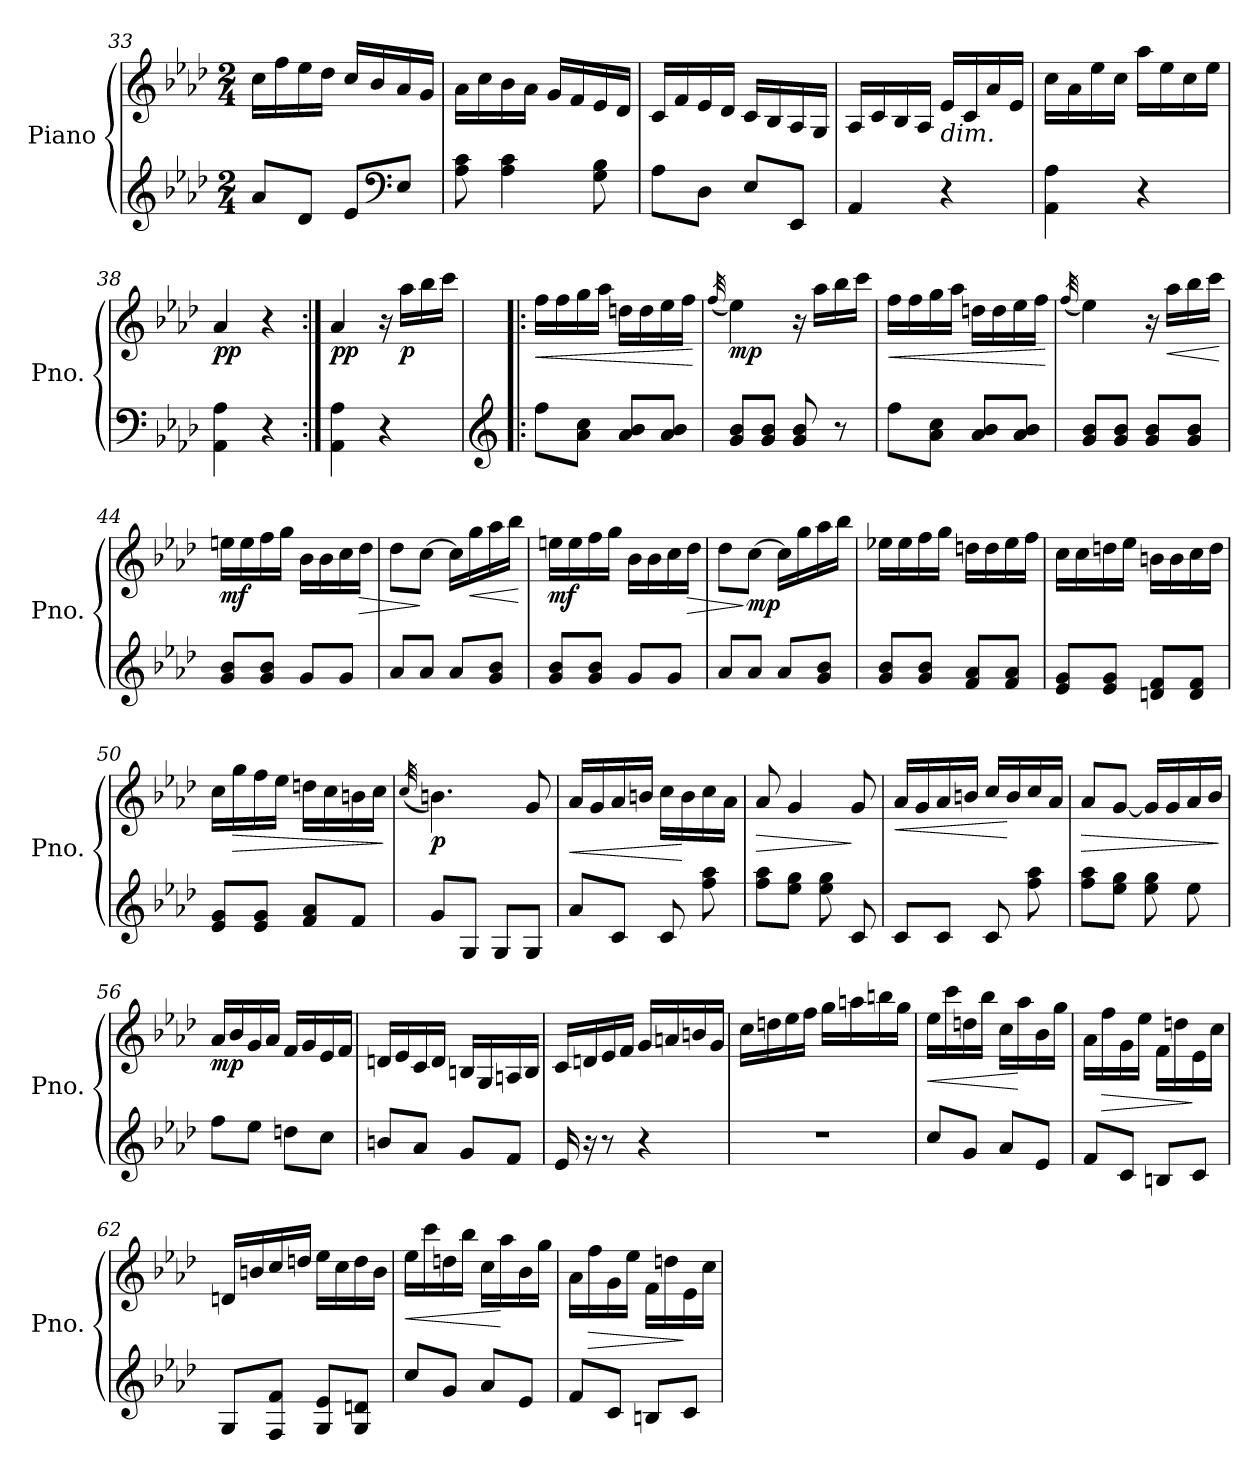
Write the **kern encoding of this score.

**kern	**kern	**dynam
*part1	*part1	*part1
*staff2	*staff1	*staff1/2
*I"Piano	*	*
*I'Pno.	*	*
!!LO:LB:g=z
*clefG2	*clefG2	*
*k[b-e-a-d-]	*k[b-e-a-d-]	*
*M2/4	*M2/4	*
=33	=33	=33
8a-/L	16cc\LL	.
.	16ff\	.
8d-/J	16ee-\	.
.	16dd-\JJ	.
8e-/L	16cc/LL	.
.	16b-/	.
*clefF4	*	*
8E-/J	16a-/	.
.	16g/JJ	.
=34	=34	=34
8A-\ 8c\	16a-\LL	.
.	16cc\	.
4A-\ 4c\	16b-\	.
.	16a-\JJ	.
.	16g/LL	.
.	16f/	.
8G\ 8B-\	16e-/	.
.	16d-/JJ	.
=35	=35	=35
8A-\L	16c/LL	.
.	16f/	.
8D-\J	16e-/	.
.	16d-/JJ	.
8E-/L	16c/LL	.
.	16B-/	.
8EE-/J	16A-/	.
.	16G/JJ	.
!!LO:LB:g=z
=36	=36	=36
4AA-/	16A-/LL	.
.	16c/	.
.	16B-/	.
.	16A-/JJ	.
!	!LO:TX:b:i:t=dim.	!
4r	16e-/LL	.
.	16c/	.
.	16a-/	.
.	16e-/JJ	.
=37	=37	=37
4AA-\ 4A-\	16cc\LL	.
.	16a-\	.
.	16ee-\	.
.	16cc\JJ	.
4r	16aa-\LL	.
.	16ee-\	.
.	16cc\	.
.	16ee-\JJ	.
=38	=38	=38
!	!	!LO:DY:b
4AA-\ 4A-\	4a-/	pp
4r	4r	.
!!LO:PB:g=z
=39:|!	=39:|!	=39:|!
!	!	!LO:DY:b
4AA-\ 4A-\	4a-/	pp
4r	16r	.
!	!	!LO:DY:b
.	16aa-\LL	p
.	16bb-\	.
.	16ccc\JJ	.
=40!|:	=40!|:	=40!|:
*clefG2	*	*
!	!	!LO:HP:b
8ff\L	16ff\LL	<
.	16ff\	.
8a-\ 8cc\J	16gg\	.
.	16aa-\JJ	.
8a-/ 8b-/L	16ddn\LL	.
.	16dd\	.
8a-/ 8b-/J	16ee-\	.
.	16ff\JJ	.
.	.	[
=41	=41	=41
.	(<32qff/	.
!	!	!LO:DY:b
8g/ 8b-/L	4ee-\)	mp
8g/ 8b-/J	.	.
8g/ 8b-/	16r	.
.	16aa-\LL	.
8r	16bb-\	.
.	16ccc\JJ	.
=42	=42	=42
!	!	!LO:HP:b
8ff\L	16ff\LL	<
.	16ff\	.
8a-\ 8cc\J	16gg\	.
.	16aa-\JJ	.
8a-/ 8b-/L	16ddn\LL	.
.	16dd\	.
8a-/ 8b-/J	16ee-\	.
.	16ff\JJ	.
.	.	[
!!LO:LB:g=z
=43	=43	=43
.	(<32qff/	.
8g/ 8b-/L	4ee-\)	.
8g/ 8b-/J	.	.
8g/ 8b-/L	16r	.
!	!	!LO:HP:b
.	16aa-\LL	<
8g/ 8b-/J	16bb-\	.
.	16ccc\JJ	.
.	.	[
=44	=44	=44
!	!	!LO:DY:b
8g/ 8b-/L	16een\LL	mf
.	16ee\	.
8g/ 8b-/J	16ff\	.
.	16gg\JJ	.
8g/L	16b-\LL	.
.	16b-\	.
8g/J	16cc\	.
!	!	!LO:HP:b
.	16dd-\JJ	>
=45	=45	=45
8a-/L	8dd-\L	.
8a-/J	[8cc\J	]
8a-/L	16cc\LL]	.
!	!	!LO:HP:b
.	16gg\	<
8g/ 8b-/J	16aa-\	.
.	16bb-\JJ	.
.	.	[
=46	=46	=46
!	!	!LO:DY:b
8g/ 8b-/L	16een\LL	mf
.	16ee\	.
8g/ 8b-/J	16ff\	.
.	16gg\JJ	.
8g/L	16b-\LL	.
.	16b-\	.
8g/J	16cc\	.
!	!	!LO:HP:b
.	16dd-\JJ	>
!!LO:LB:g=z
=47	=47	=47
8a-/L	8dd-\L	.
!	!	!LO:DY:n=1:b
8a-/J	[8cc\J	] mp
8a-/L	16cc\LL]	.
.	16gg\	.
8g/ 8b-/J	16aa-\	.
.	16bb-\JJ	.
=48	=48	=48
8g/ 8b-/L	16ee-X\LL	.
.	16ee-\	.
8g/ 8b-/J	16ff\	.
.	16gg\JJ	.
8f/ 8a-/L	16ddn\LL	.
.	16dd\	.
8f/ 8a-/J	16ee-\	.
.	16ff\JJ	.
=49	=49	=49
8e-/ 8g/L	16cc\LL	.
.	16cc\	.
8e-/ 8g/J	16ddn\	.
.	16ee-\JJ	.
8dn/ 8f/L	16bn\LL	.
.	16b\	.
8d/ 8f/J	16cc\	.
.	16dd\JJ	.
=50	=50	=50
8e-/ 8g/L	16cc\LL	.
!	!	!LO:HP:b
.	16gg\	>
8e-/ 8g/J	16ff\	.
.	16ee-\JJ	.
8f/ 8a-/L	16ddn\LL	.
.	16cc\	.
8f/J	16bn\	.
.	16cc\JJ	.
.	.	]
=51	=51	=51
.	(<32qcc/	.
!	!	!LO:DY:b
8g/L	4.bn\)	p
8G/J	.	.
8G/L	.	.
8G/J	8g/	.
!!LO:LB:g=z
=52	=52	=52
!	!	!LO:HP:b
8a-/L	16a-/LL	<
.	16g/	.
8c/J	16a-/	.
.	16bn/JJ	.
8c/	16cc\LL	.
.	16b\	[
8ff\ 8aa-\	16cc\	.
.	16a-\JJ	.
=53	=53	=53
!	!	!LO:HP:b
8ff\ 8aa-\L	8a-/	>
8ee-\ 8gg\J	4g/	.
8ee-\ 8gg\	.	.
8c/	8g/	]
=54	=54	=54
!	!	!LO:HP:b
8c/L	16a-/LL	<
.	16g/	.
8c/J	16a-/	.
.	16bn/JJ	.
8c/	16cc/LL	.
.	16b/	[
8ff\ 8aa-\	16cc/	.
.	16a-/JJ	.
=55	=55	=55
!	!	!LO:HP:b
8ff\ 8aa-\L	8a-/L	>
8ee-\ 8gg\J	[8g/J	.
8ee-\ 8gg\	16g/LL]	.
.	16g/	.
8ee-\	16a-/	.
.	16b-/JJ	.
.	.	]
=56	=56	=56
!	!	!LO:DY:b
8ff\L	16a-/LL	mp
.	16b-/	.
8ee-\J	16g/	.
.	16a-/JJ	.
8ddn\L	16f/LL	.
.	16g/	.
8cc\J	16e-/	.
.	16f/JJ	.
!!LO:LB:g=z
=57	=57	=57
8bn/L	16dn/LL	.
.	16e-/	.
8a-/J	16c/	.
.	16d/JJ	.
8g/L	16Bn/LL	.
.	16G/	.
8f/J	16An/	.
.	16B/JJ	.
=58	=58	=58
16e-/	16c/LL	.
16r	16dn/	.
8r	16e-/	.
.	16f/JJ	.
4r	16g/LL	.
.	16an/	.
.	16bn/	.
.	16g/JJ	.
=59	=59	=59
2r	16cc\LL	.
.	16ddn\	.
.	16ee-\	.
.	16ff\JJ	.
.	16gg\LL	.
.	16aan\	.
.	16bbn\	.
.	16gg\JJ	.
=60	=60	=60
!	!	!LO:HP:b
8cc/L	16ee-\LL	<
.	16ccc\	.
8g/J	16ddn\	.
.	16bb-\JJ	.
8a-/L	16cc\LL	.
.	16aa-\	[
8e-/J	16b-\	.
.	16gg\JJ	.
!!LO:PB:g=z
=61	=61	=61
8f/L	16a-\LL	.
!	!	!LO:HP:b
.	16ff\	>
8c/J	16g\	.
.	16ee-\JJ	.
8Bn/L	16f\LL	.
.	16ddn\	.
8c/J	16e-\	]
.	16cc\JJ	.
=62	=62	=62
8G/L	16dn/LL	.
.	16bn/	.
8F/ 8f/J	16cc/	.
.	16ddn/JJ	.
8G/ 8e-/L	16ee-\LL	.
.	16cc\	.
8G/ 8dn/J	16dd\	.
.	16b\JJ	.
=63	=63	=63
!	!	!LO:HP:b
8cc/L	16ee-\LL	<
.	16ccc\	.
8g/J	16ddn\	.
.	16bb-\JJ	.
8a-/L	16cc\LL	.
.	16aa-\	[
8e-/J	16b-\	.
.	16gg\JJ	.
=64	=64	=64
8f/L	16a-\LL	.
!	!	!LO:HP:b
.	16ff\	>
8c/J	16g\	.
.	16ee-\JJ	.
8Bn/L	16f\LL	.
.	16ddn\	.
8c/J	16e-\	]
.	16cc\JJ	.
=	=	=
*-	*-	*-
